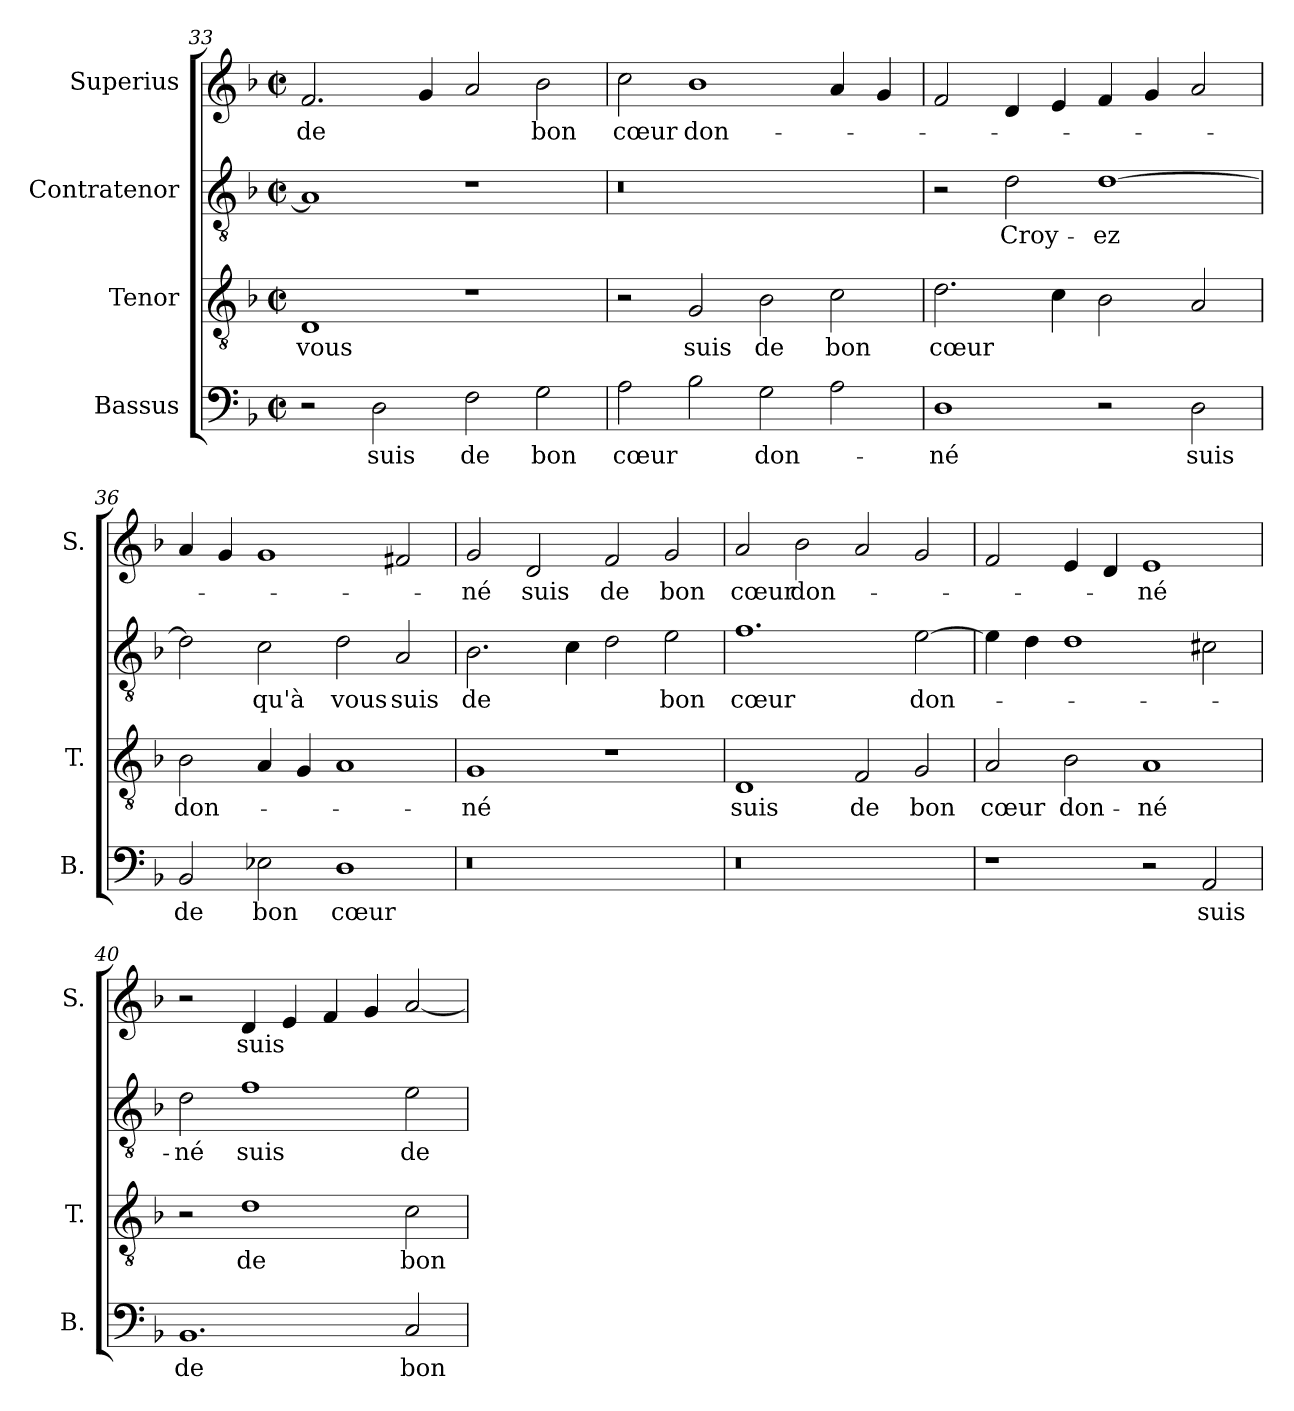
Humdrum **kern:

**kern	**text	**kern	**text	**kern	**text	**kern	**text
*part4	*part4	*part3	*part3	*part2	*part2	*part1	*part1
*staff4	*staff4	*staff3	*staff3	*staff2	*staff2	*staff1	*staff1
*I"Bassus	*	*I"Tenor	*	*I"Contratenor	*	*I"Superius	*
*I'B.	*	*I'T.	*	*	*	*I'S.	*
*clefF4	*	*clefGv2	*	*clefGv2	*	*clefG2	*
*k[b-]	*	*k[b-]	*	*k[b-]	*	*k[b-]	*
*F:	*	*F:	*	*F:	*	*F:	*
*M2/2	*	*M2/2	*	*M2/2	*	*M2/2	*
*met(c|)	*	*met(c|)	*	*met(c|)	*	*met(c|)	*
=33	=33	=33	=33	=33	=33	=33	=33
2r	.	1D/	vous	1A/]	.	2.f/	de
2D\	suis	.	.	.	.	.	.
.	.	.	.	.	.	4g/	.
2F\	de	1r	.	1r	.	2a/	.
2G\	bon	.	.	.	.	2b-\	bon
=34	=34	=34	=34	=34	=34	=34	=34
!	!	!	!	!LO:N:vis=0	!	!	!
2A\	cœur	2r	.	1r	.	2cc\	cœur
2B-\	.	2G/	suis	.	.	1b-\	don-
2G\	don-	2B-\	de	1ryy	.	.	.
2A\	.	2c\	bon	.	.	4a/	.
.	.	.	.	.	.	4g/	.
=35	=35	=35	=35	=35	=35	=35	=35
1D\	-né	2.d\	cœur	2r	.	2f/	.
.	.	.	.	2d\	Croy-	4d/	.
.	.	4c\	.	.	.	4e/	.
2r	.	2B-\	.	[1d\	-ez	4f/	.
.	.	.	.	.	.	4g/	.
2D\	suis	2A/	.	.	.	2a/	.
=36	=36	=36	=36	=36	=36	=36	=36
2BB-/	de	2B-\	don-	2d\]	.	4a/	.
.	.	.	.	.	.	4g/	.
2E-X\	bon	4A/	.	2c\	qu'à	1g/	.
.	.	4G/	.	.	.	.	.
1D\	cœur	1A/	.	2d\	vous	.	.
.	.	.	.	2A/	suis	2f#X/	.
!!LO:LB:g=z
=37	=37	=37	=37	=37	=37	=37	=37
!LO:N:vis=0	!	!	!	!	!	!	!
1r	.	1G/	-né	2.B-\	de	2g/	-né
.	.	.	.	.	.	2d/	suis
.	.	.	.	4c\	.	.	.
1ryy	.	1r	.	2d\	.	2f/	de
.	.	.	.	2e\	bon	2g/	bon
=38	=38	=38	=38	=38	=38	=38	=38
!LO:N:vis=0	!	!	!	!	!	!	!
1r	.	1D/	suis	1.f\	cœur	2a/	cœur
.	.	.	.	.	.	2b-\	don-
1ryy	.	2F/	de	.	.	2a/	.
.	.	2G/	bon	[2e\	don-	2g/	.
=39	=39	=39	=39	=39	=39	=39	=39
1r	.	2A/	cœur	4e\]	.	2f/	.
.	.	.	.	4d\	.	.	.
.	.	2B-\	don-	1d\	.	4e/	.
.	.	.	.	.	.	4d/	.
2r	.	1A/	-né	.	.	1e/	-né
2AA/	suis	.	.	2c#X\	.	.	.
=40	=40	=40	=40	=40	=40	=40	=40
1.BB-/	de	2r	.	2d\	-né	2r	.
.	.	1d\	de	1f\	suis	4d/	suis
.	.	.	.	.	.	4e/	.
.	.	.	.	.	.	4f/	.
.	.	.	.	.	.	4g/	.
2C/	bon	2c\	bon	2e\	de	[2a/	.
=	=	=	=	=	=	=	=
*-	*-	*-	*-	*-	*-	*-	*-
